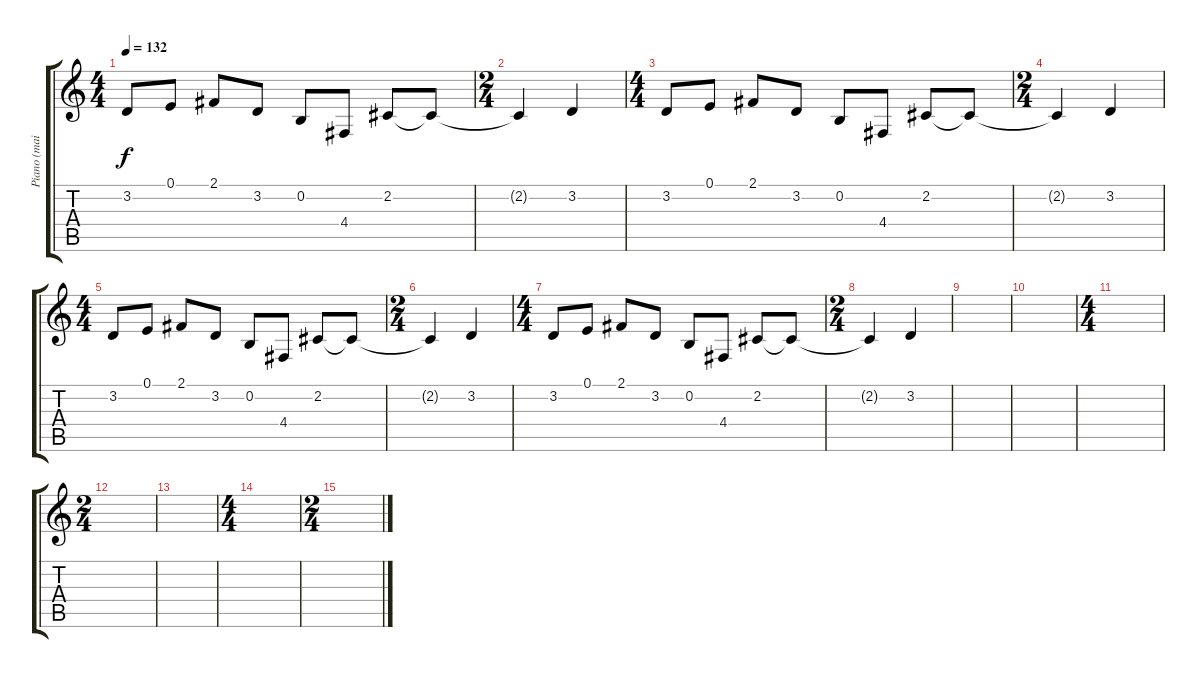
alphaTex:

\track ("Piano (main gauche)" "Piano (mai") {instrument brightacousticpiano}
\staff {score tabs}
\tuning (E4 B3 G3 D3 A2 E2) {hide}
\ts (4 4)
\tempo 132
\clef g2
\ks c
3.2.8{dy f} 0.1.8 2.1.8 3.2.8 0.2.8 4.4.8 2.2.8 2.2{t}.8 |
\ts (2 4)
2.2{t}.4 3.2.4 |
\ts (4 4)
3.2.8 0.1.8 2.1.8 3.2.8 0.2.8 4.4.8 2.2.8 2.2{t}.8 |
\ts (2 4)
2.2{t}.4 3.2.4 |
\ts (4 4)
3.2.8 0.1.8 2.1.8 3.2.8 0.2.8 4.4.8 2.2.8 2.2{t}.8 |
\ts (2 4)
2.2{t}.4 3.2.4 |
\ts (4 4)
3.2.8 0.1.8 2.1.8 3.2.8 0.2.8 4.4.8 2.2.8 2.2{t}.8 |
\ts (2 4)
2.2{t}.4 3.2.4 |
|
|
\ts (4 4)
|
\ts (2 4)
|
|
\ts (4 4)
|
\ts (2 4)
